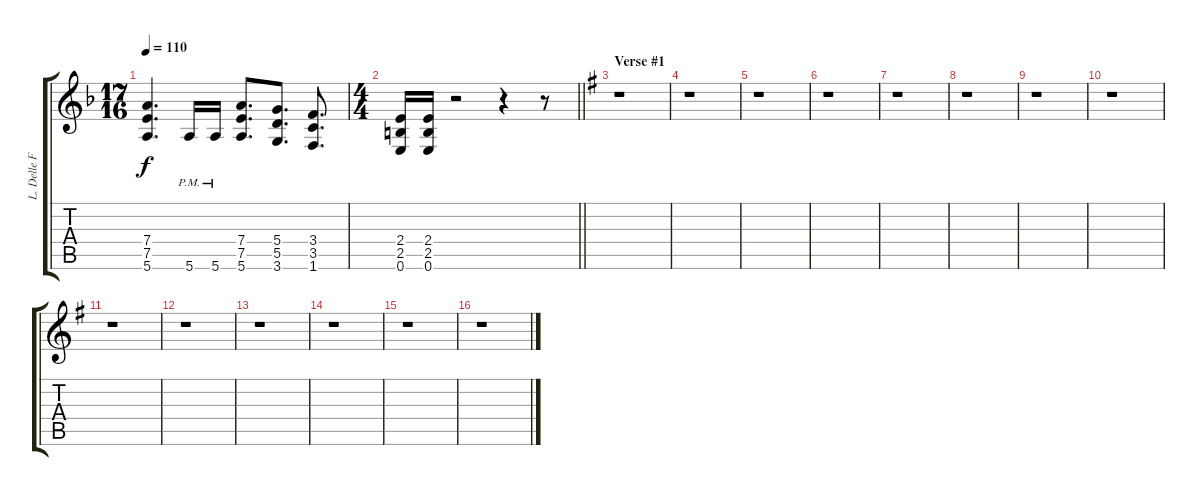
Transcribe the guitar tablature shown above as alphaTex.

\track ("L. Delle Fave (Dist. Guitar L)" "L. Delle F") {instrument overdrivenguitar}
\staff {score tabs}
\tuning (E4 B3 G3 D3 A2 E2) {hide}
\ts (17 16)
\tempo 110
\clef g2
\ks dminor
(7.4 7.5 5.6).4{d dy f} 5.6{pm}.16 5.6{pm}.16 (7.4 7.5 5.6).8{d} (5.4 5.5 3.6).8{d} (3.4 3.5 1.6).8{d} |
\ts (4 4)
\barLineRight lightlight
(2.4 2.5 0.6).16 (2.4 2.5 0.6).16 r.2 r.4 r.8 |
\section ("" "Verse #1")
\ks eminor
r.1 |
r.1 |
r.1 |
r.1 |
r.1 |
r.1 |
r.1 |
r.1 |
r.1 |
r.1 |
r.1 |
r.1 |
r.1 |
r.1
